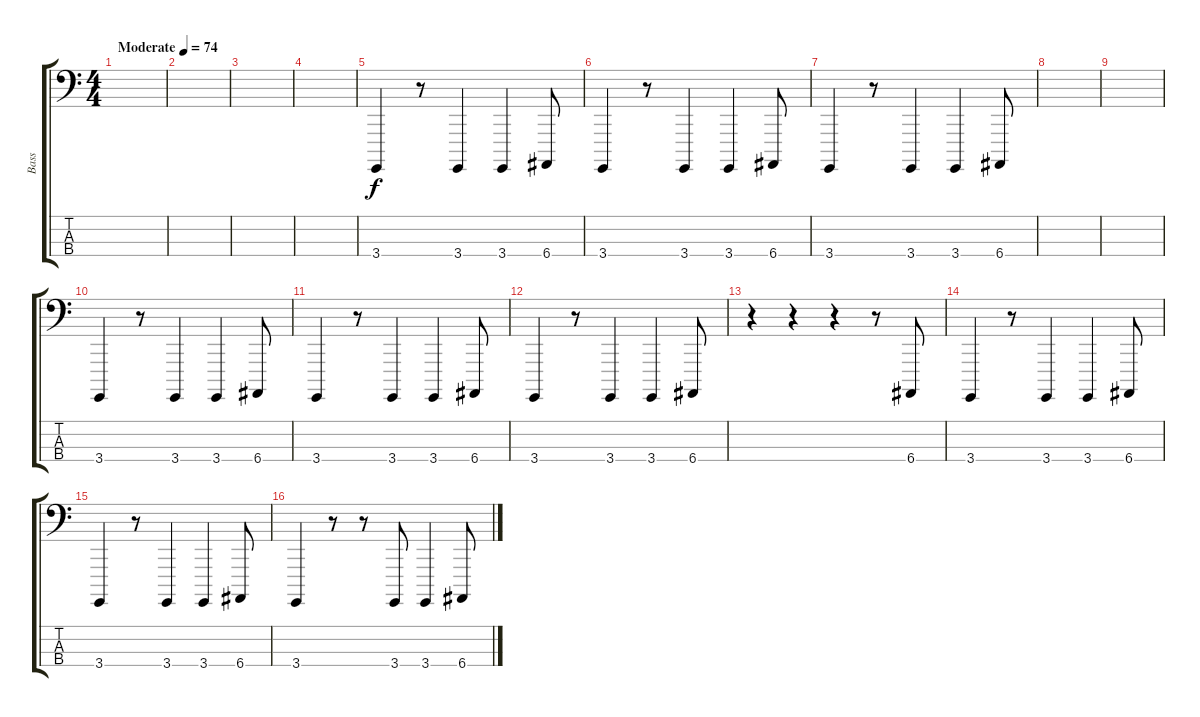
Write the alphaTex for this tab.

\track ("Bass" "Bass") {instrument lead8bassandlead}
\staff {score tabs}
\tuning (G1 D1 A0 E0) {hide}
\ts (4 4)
\tempo (74 "Moderate")
\clef f4
\ks c
|
|
|
|
3.4.4 r.8 3.4.4 3.4.4 6.4.8 |
3.4.4 r.8 3.4.4 3.4.4 6.4.8 |
3.4.4 r.8 3.4.4 3.4.4 6.4.8 |
|
|
3.4.4 r.8 3.4.4 3.4.4 6.4.8 |
3.4.4 r.8 3.4.4 3.4.4 6.4.8 |
3.4.4 r.8 3.4.4 3.4.4 6.4.8 |
r.4 r.4 r.4 r.8 6.4.8 |
3.4.4 r.8 3.4.4 3.4.4 6.4.8 |
3.4.4 r.8 3.4.4 3.4.4 6.4.8 |
3.4.4 r.8 r.8 3.4.8 3.4.4 6.4.8
